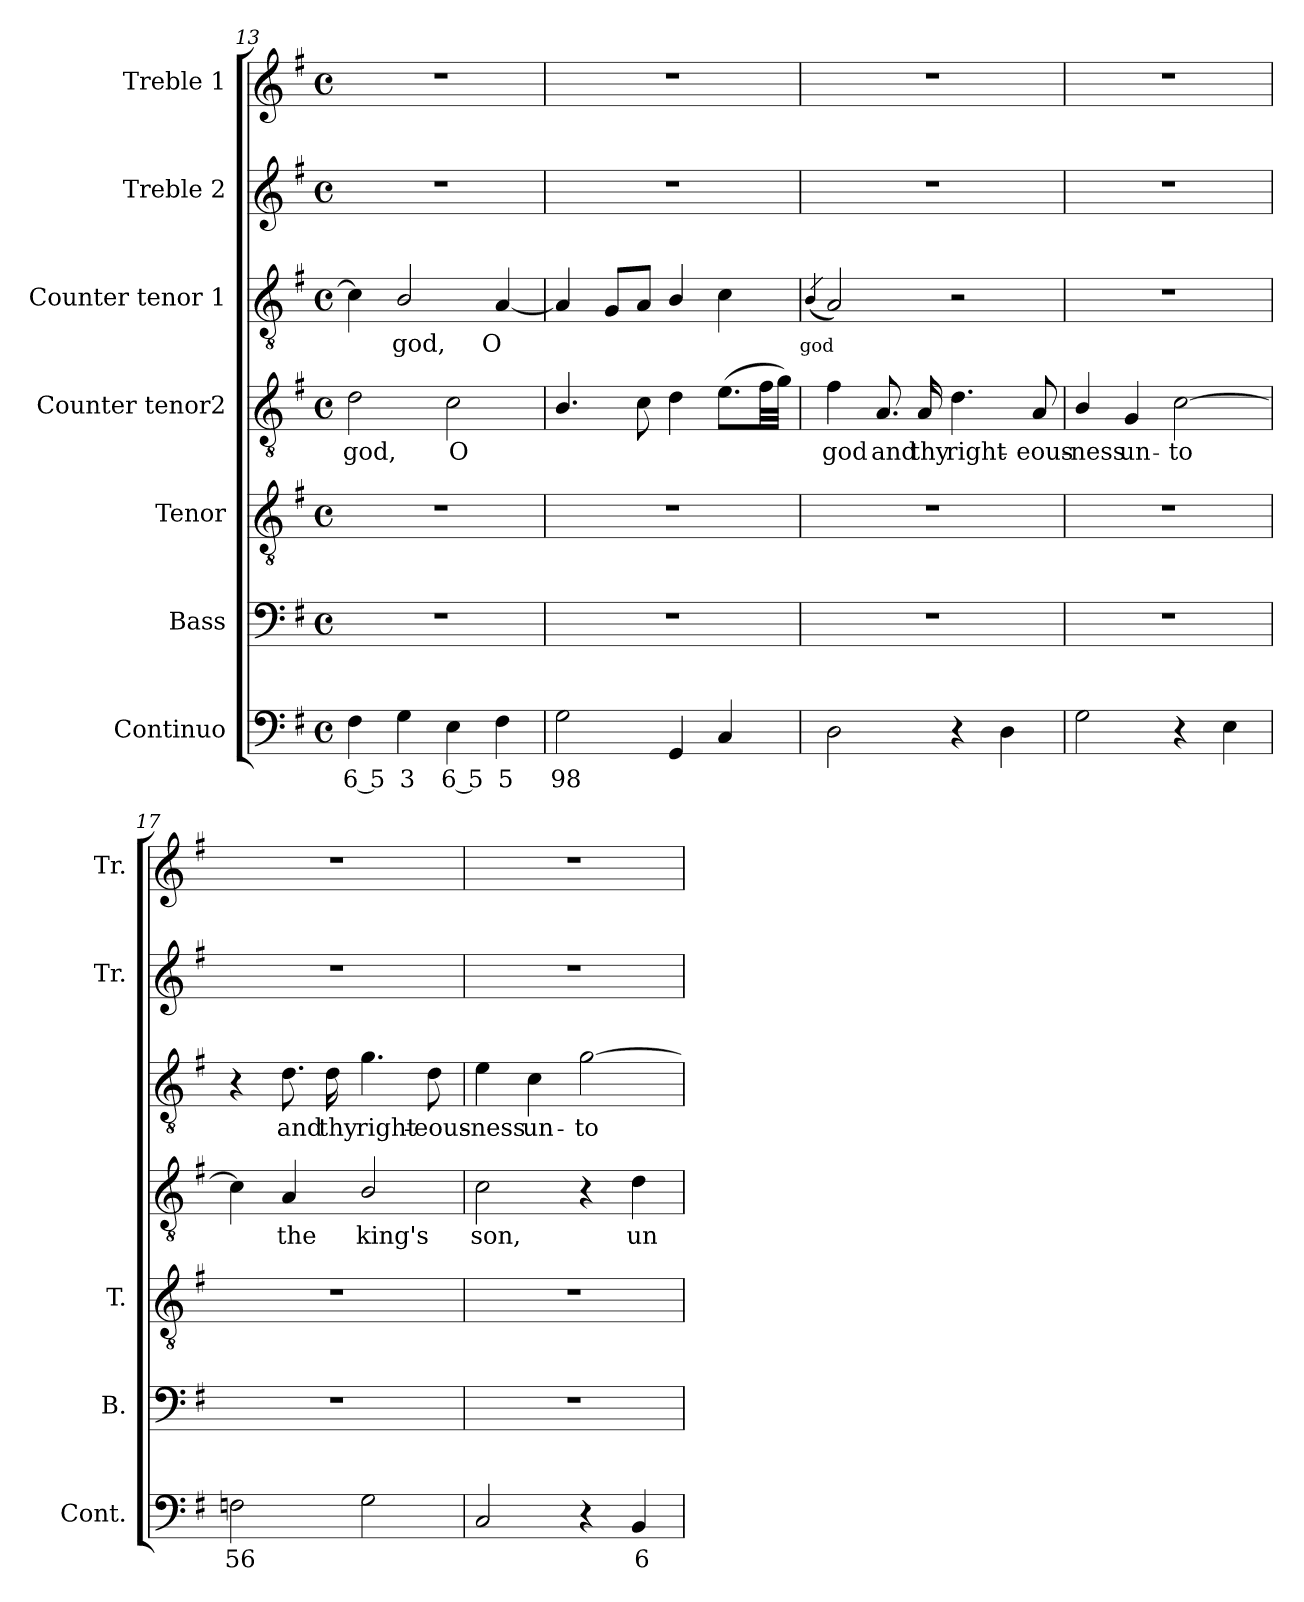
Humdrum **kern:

**kern	**text	**kern	**kern	**kern	**text	**kern	**text	**kern	**kern
*part7	*part7	*part6	*part5	*part4	*part4	*part3	*part3	*part2	*part1
*staff7	*staff7	*staff6	*staff5	*staff4	*staff4	*staff3	*staff3	*staff2	*staff1
*I"Continuo	*	*I"Bass	*I"Tenor	*I"Counter tenor2	*	*I"Counter tenor 1	*	*I"Treble 2	*I"Treble 1
*I'Cont.	*	*I'B.	*I'T.	*	*	*	*	*I'Tr.	*I'Tr.
*clefF4	*	*clefF4	*clefGv2	*clefGv2	*	*clefGv2	*	*clefG2	*clefG2
*	*	*	*ITrd7c12	*ITrd7c12	*	*ITrd7c12	*	*	*
*k[f#]	*	*k[f#]	*k[f#]	*k[f#]	*	*k[f#]	*	*k[f#]	*k[f#]
*G:	*	*G:	*G:	*G:	*	*G:	*	*G:	*G:
*M4/4	*	*M4/4	*M4/4	*M4/4	*	*M4/4	*	*M4/4	*M4/4
*met(c)	*	*met(c)	*met(c)	*met(c)	*	*met(c)	*	*met(c)	*met(c)
=13	=13	=13	=13	=13	=13	=13	=13	=13	=13
!	!LO:LY:b:color=#000000	!	!	!	!	!	!	!	!
!	!	!	!	!	!LO:LY:b:color=#000000	!	!	!	!
4F#i\	6 5	1r	1r	2Di\	god,	4Ci\]	.	1r	1r
!	!LO:LY:b:color=#000000	!	!	!	!	!	!	!	!
!	!	!	!	!	!	!	!LO:LY:b:color=#000000	!	!
4Gi\	3	.	.	.	.	2BBi/	god,	.	.
!	!LO:LY:b:color=#000000	!	!	!	!	!	!	!	!
!	!	!	!	!	!LO:LY:b:color=#000000	!	!	!	!
4Ei\	6 5	.	.	2Ci\	O	.	.	.	.
!	!LO:LY:b:color=#000000	!	!	!	!	!	!	!	!
!	!	!	!	!	!	!	!LO:LY:b:color=#000000	!	!
4F#i\	5	.	.	.	.	[4AAi/	O	.	.
=14	=14	=14	=14	=14	=14	=14	=14	=14	=14
!	!LO:LY:b:color=#000000	!	!	!	!	!	!	!	!
2Gi\	98	1r	1r	4.BBi/	.	4AAi/]	.	1r	1r
.	.	.	.	.	.	8GGi/L	.	.	.
.	.	.	.	8Ci\	.	8AAi/J	.	.	.
4GGi/	.	.	.	4Di\	.	4BBi/	.	.	.
4Ci/	.	.	.	(8.Ei\L	.	4Ci\	.	.	.
.	.	.	.	32F#i\LL	.	.	.	.	.
.	.	.	.	32Gi\JJJ)	.	.	.	.	.
=15	=15	=15	=15	=15	=15	=15	=15	=15	=15
!	!	!	!	!	!	!	!LO:LY:b:color=#000000	!	!
.	.	.	.	.	.	(4qBBi/	god	.	.
!	!	!	!	!	!LO:LY:b:color=#000000	!	!	!	!
2Di\	.	1r	1r	4F#i\	god	2AAi/)	.	1r	1r
!	!	!	!	!	!LO:LY:b:color=#000000	!	!	!	!
.	.	.	.	8.AAi/	and	.	.	.	.
!	!	!	!	!	!LO:LY:b:color=#000000	!	!	!	!
.	.	.	.	16AAi/	thy	.	.	.	.
!	!	!	!	!	!LO:LY:b:color=#000000	!	!	!	!
4r	.	.	.	4.Di\	right-	2r	.	.	.
4Di\	.	.	.	.	.	.	.	.	.
!	!	!	!	!	!LO:LY:b:color=#000000	!	!	!	!
.	.	.	.	8AAi/	-eous-	.	.	.	.
=16	=16	=16	=16	=16	=16	=16	=16	=16	=16
!	!	!	!	!	!LO:LY:b:color=#000000	!	!	!	!
2Gi\	.	1r	1r	4BBi/	-ness	1r	.	1r	1r
!	!	!	!	!	!LO:LY:b:color=#000000	!	!	!	!
.	.	.	.	4GGi/	un-	.	.	.	.
!	!LO:LY:b:color=#000000	!	!	!	!	!	!	!	!
!	!	!	!	!	!LO:LY:b:color=#000000	!	!	!	!
4r	6	.	.	[2Ci\	-to	.	.	.	.
4Ei\	.	.	.	.	.	.	.	.	.
!!LO:LB:g=z
=17	=17	=17	=17	=17	=17	=17	=17	=17	=17
!	!LO:LY:b:color=#000000	!	!	!	!	!	!	!	!
2Fni\	56	1r	1r	4Ci\]	.	4r	.	1r	1r
!	!	!	!	!	!LO:LY:b:color=#000000	!	!	!	!
!	!	!	!	!	!	!	!LO:LY:b:color=#000000	!	!
.	.	.	.	4AAi/	the	8.Di\	and	.	.
!	!	!	!	!	!	!	!LO:LY:b:color=#000000	!	!
.	.	.	.	.	.	16Di\	thy	.	.
!	!	!	!	!	!LO:LY:b:color=#000000	!	!	!	!
!	!	!	!	!	!	!	!LO:LY:b:color=#000000	!	!
2Gi\	.	.	.	2BBi/	king's	4.Gi\	right-	.	.
!	!	!	!	!	!	!	!LO:LY:b:color=#000000	!	!
.	.	.	.	.	.	8Di\	-eous-	.	.
=18	=18	=18	=18	=18	=18	=18	=18	=18	=18
!	!	!	!	!	!LO:LY:b:color=#000000	!	!	!	!
!	!	!	!	!	!	!	!LO:LY:b:color=#000000	!	!
2Ci/	.	1r	1r	2Ci\	son,	4Ei\	-ness	1r	1r
!	!	!	!	!	!	!	!LO:LY:b:color=#000000	!	!
.	.	.	.	.	.	4Ci\	un-	.	.
!	!	!	!	!	!	!	!LO:LY:b:color=#000000	!	!
4r	.	.	.	4r	.	[2Gi\	-to	.	.
!	!LO:LY:b:color=#000000	!	!	!	!	!	!	!	!
!	!	!	!	!	!LO:LY:b:color=#000000	!	!	!	!
4BBi/	6	.	.	4Di\	un-	.	.	.	.
=	=	=	=	=	=	=	=	=	=
*-	*-	*-	*-	*-	*-	*-	*-	*-	*-
